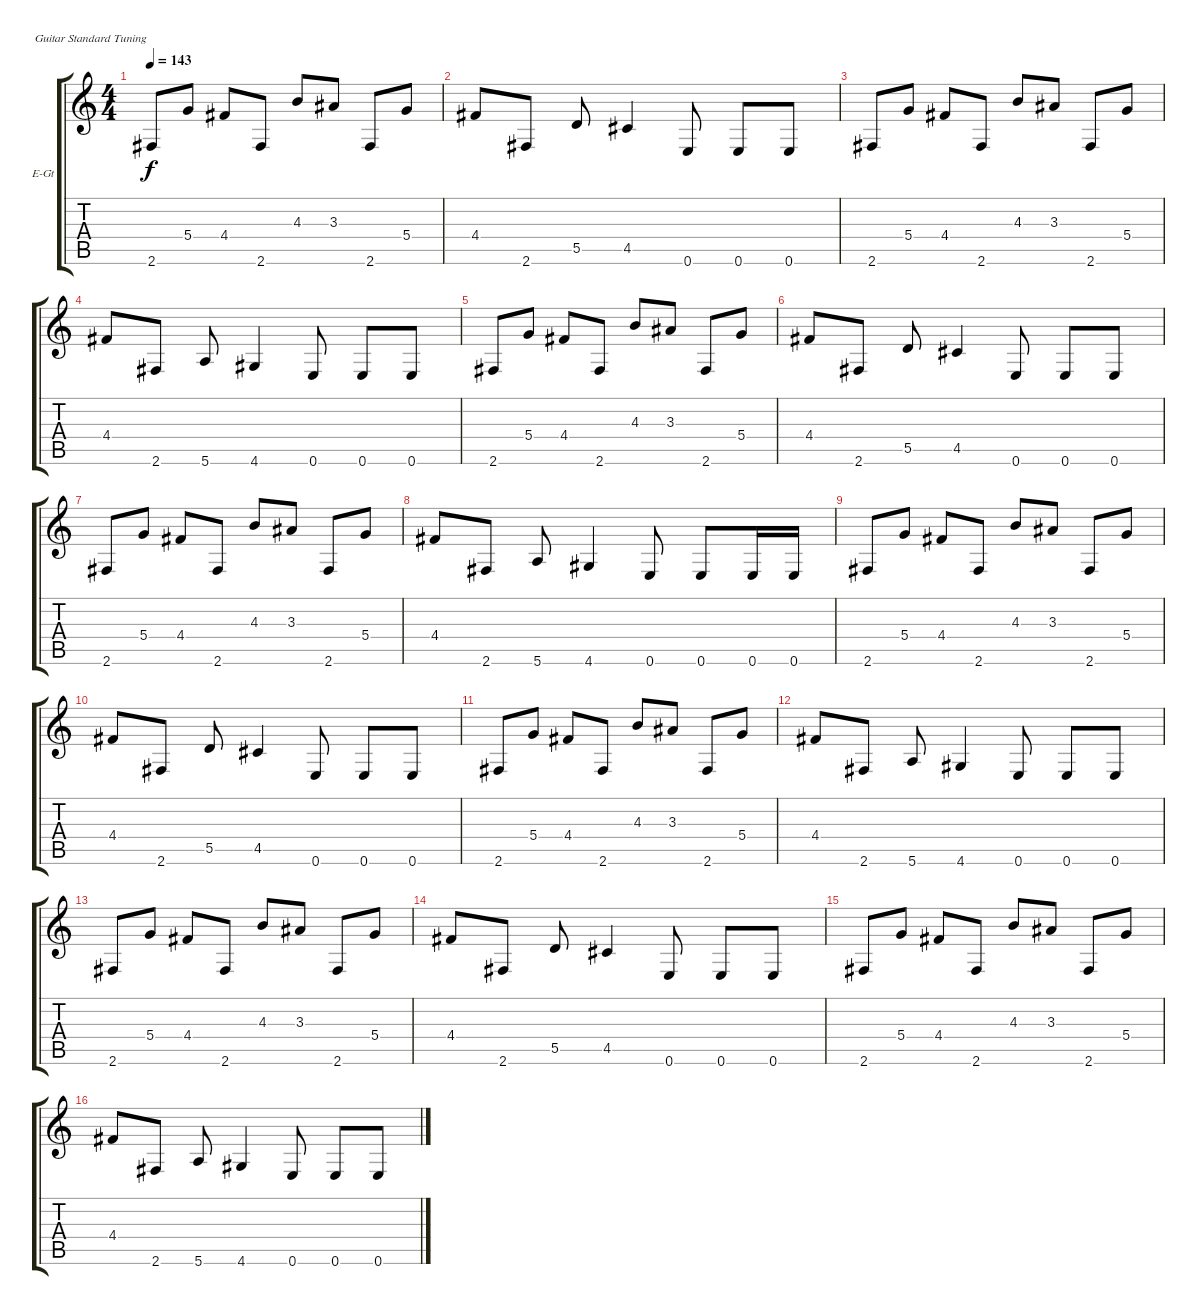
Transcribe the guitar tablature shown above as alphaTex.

\bracketExtendMode groupsimilarinstruments
\firstSystemTrackNameOrientation horizontal
\otherSystemsTrackNameOrientation horizontal
\track ("Guitarra 1" "E-Gt") {instrument overdrivenguitar}
\staff {score tabs}
\tuning (E4 B3 G3 D3 A2 E2)
\ts (4 4)
\beaming (8 2 2 2 2)
\tempo 143
\clef g2
\ks c
2.6.8{dy f instrument overdrivenguitar} 5.4.8 4.4.8 2.6.8 4.3.8 3.3.8 2.6.8 5.4.8 |
4.4.8 2.6.8 5.5.8 4.5.4 0.6.8 0.6.8 0.6.8 |
2.6.8 5.4.8 4.4.8 2.6.8 4.3.8 3.3.8 2.6.8 5.4.8 |
4.4.8 2.6.8 5.6.8 4.6.4 0.6.8 0.6.8 0.6.8 |
2.6.8 5.4.8 4.4.8 2.6.8 4.3.8 3.3.8 2.6.8 5.4.8 |
4.4.8 2.6.8 5.5.8 4.5.4 0.6.8 0.6.8 0.6.8 |
2.6.8 5.4.8 4.4.8 2.6.8 4.3.8 3.3.8 2.6.8 5.4.8 |
4.4.8 2.6.8 5.6.8 4.6.4 0.6.8 0.6.8 0.6.16 0.6.16 |
2.6.8 5.4.8 4.4.8 2.6.8 4.3.8 3.3.8 2.6.8 5.4.8 |
4.4.8 2.6.8 5.5.8 4.5.4 0.6.8 0.6.8 0.6.8 |
2.6.8 5.4.8 4.4.8 2.6.8 4.3.8 3.3.8 2.6.8 5.4.8 |
4.4.8 2.6.8 5.6.8 4.6.4 0.6.8 0.6.8 0.6.8 |
2.6.8 5.4.8 4.4.8 2.6.8 4.3.8 3.3.8 2.6.8 5.4.8 |
4.4.8 2.6.8 5.5.8 4.5.4 0.6.8 0.6.8 0.6.8 |
2.6.8 5.4.8 4.4.8 2.6.8 4.3.8 3.3.8 2.6.8 5.4.8 |
4.4.8 2.6.8 5.6.8 4.6.4 0.6.8 0.6.8 0.6.8
